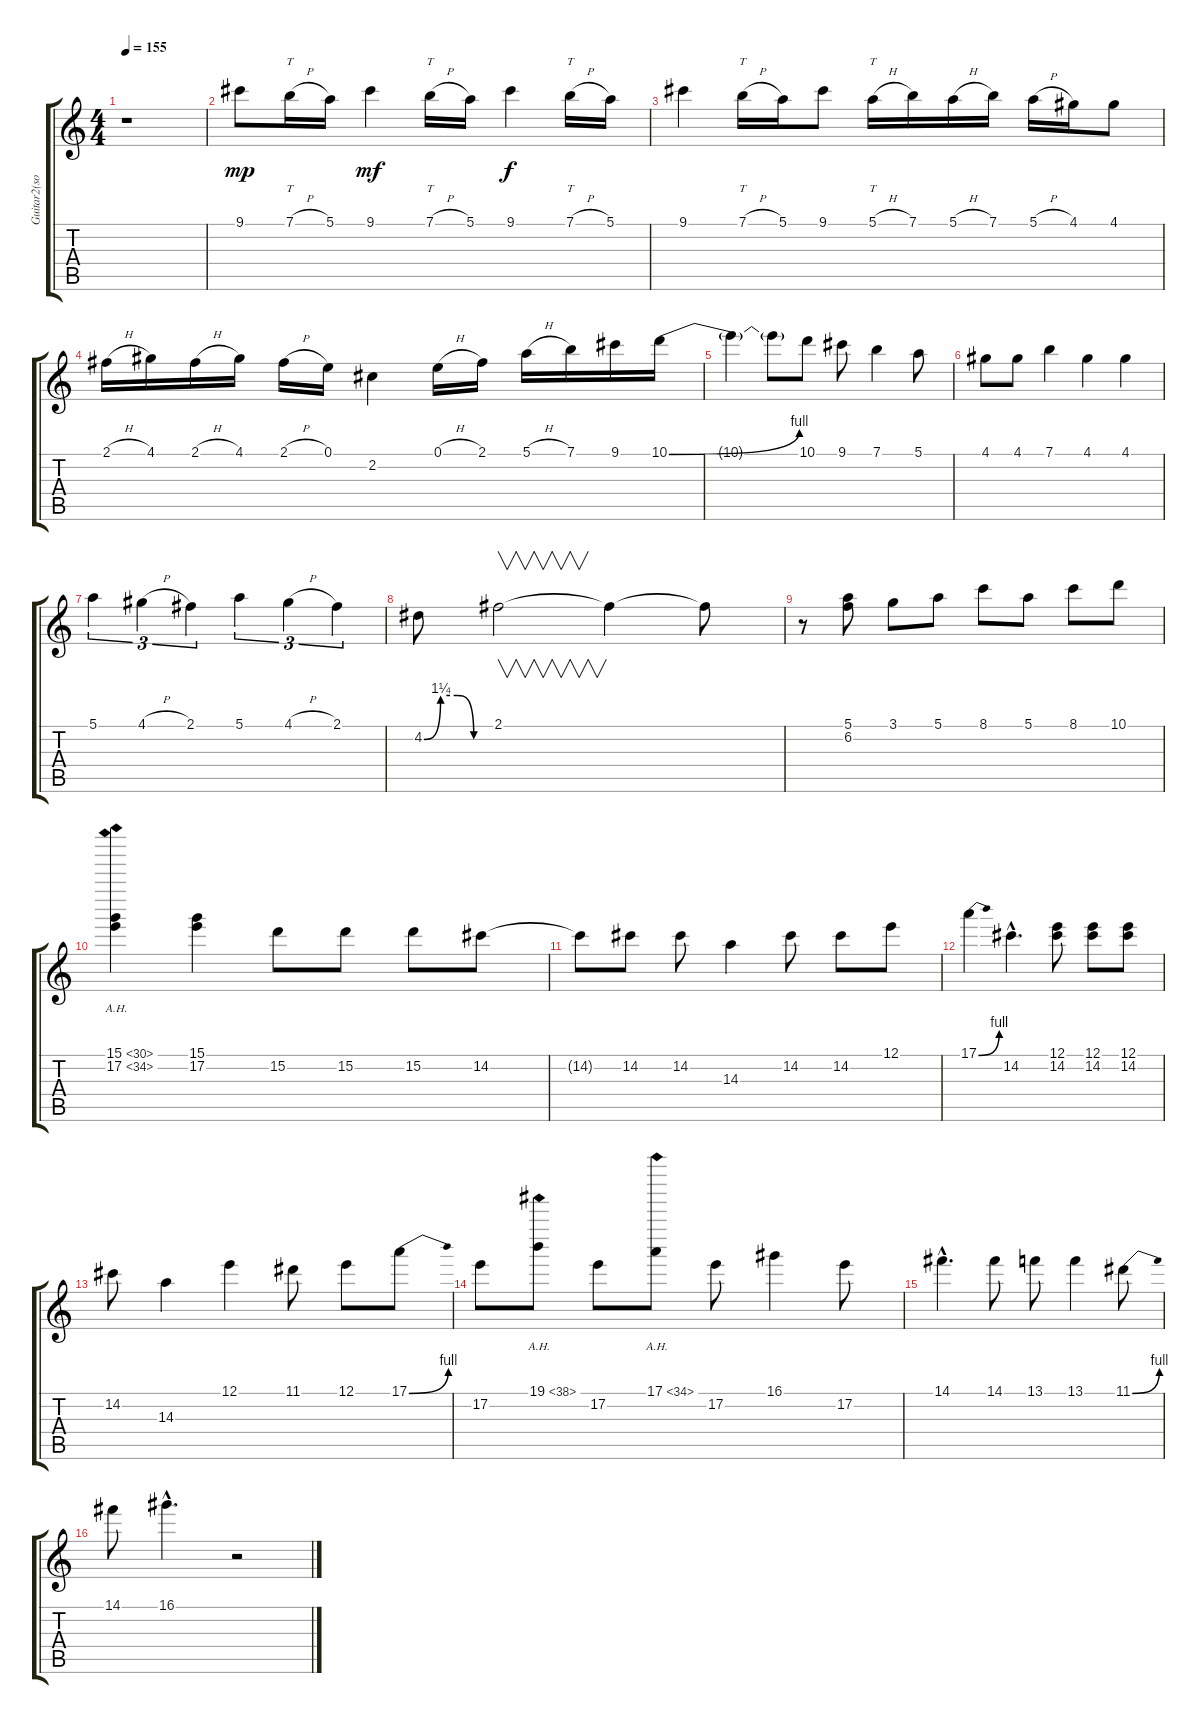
\track ("Guitar2(solo)" "Guitar2(so") {instrument overdrivenguitar}
\staff {score tabs}
\tuning (E4 B3 G3 D3 A2 E2) {hide}
\ts (4 4)
\tempo 155
\clef g2
\ks c
r.1{dy mp} |
9.1.8 7.1{h}.16{tt} 5.1.16 9.1.4{dy mf} 7.1{h}.16{tt} 5.1.16 9.1.4{dy f} 7.1{h}.16{tt} 5.1.16 |
9.1.4 7.1{h}.16{tt} 5.1.16 9.1.8 5.1{h}.16{tt} 7.1.16 5.1{h}.16 7.1.16 5.1{h}.16 4.1.16 4.1.8 |
2.1{h}.16 4.1.16 2.1{h}.16 4.1.16 2.1{h}.16 0.1.16 2.2.4 0.1{h}.16 2.1.16 5.1{h}.16 7.1.16 9.1.16 10.1{be (bend 0 0 60 4)}.16 |
10.1{t}.4 10.1{t}.8 10.1.8 9.1.8 7.1.4 5.1.8 |
4.1.8 4.1.8 7.1.4 4.1.4 4.1.4 |
5.1.4{tu (3 2)} 4.1{h}.4{tu (3 2)} 2.1.4{tu (3 2)} 5.1.4{tu (3 2)} 4.1{h}.4{tu (3 2)} 2.1.4{tu (3 2)} |
4.2{be (custom 0 0 15 5 30 5 45 0 60 0)}.8 2.1.2{v} 2.1{t}.4 2.1{t}.8 |
r.8 (5.1 6.2).8 3.1.8 5.1.8 8.1.8 5.1.8 8.1.8 10.1.8 |
(15.1{ah 15} 17.2{ah 17}).4 (15.1 17.2).4 15.2.8 15.2.8 15.2.8 14.2.8 |
14.2{t}.8 14.2.8 14.2.8 14.3.4 14.2.8 14.2.8 12.1.8 |
17.1{be (bend 0 0 60 4)}.4 14.2{hac}.4{d} (12.1 14.2).8 (12.1 14.2).8 (12.1 14.2).8 |
14.2.8 14.3.4 12.1.4 11.1.8 12.1.8 17.1{be (bend 0 0 60 4)}.8 |
17.2.8 19.1{ah 19}.8 17.2.8 17.1{ah 17}.8 17.2.8 16.1.4 17.2.8 |
14.1{hac}.4{d} 14.1.8 13.1.8 13.1.4 11.1{be (bend 0 0 60 4)}.8 |
14.1.8 16.1{hac}.4{d} r.2
